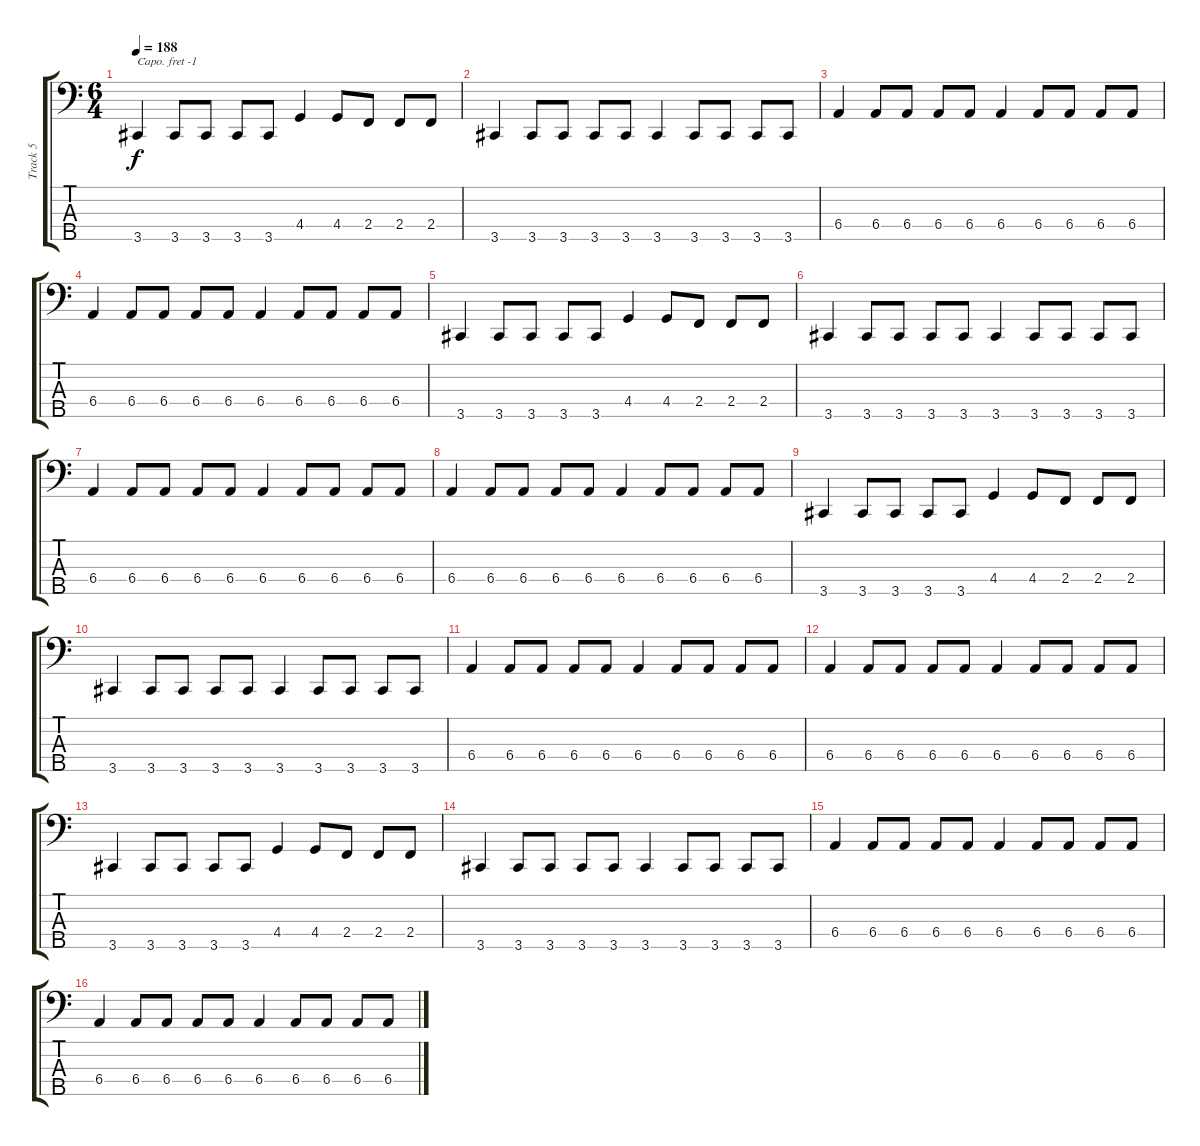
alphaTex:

\track ("Track 5" "Track 5") {instrument electricbassfinger}
\staff {score tabs}
\capo -1
\tuning (G2 D2 A1 E1 B0) {hide}
\ts (6 4)
\tempo 188
\clef f4
\ks c
3.5.4{dy f} 3.5.8 3.5.8 3.5.8 3.5.8 4.4.4 4.4.8 2.4.8 2.4.8 2.4.8 |
3.5.4 3.5.8 3.5.8 3.5.8 3.5.8 3.5.4 3.5.8 3.5.8 3.5.8 3.5.8 |
6.4.4 6.4.8 6.4.8 6.4.8 6.4.8 6.4.4 6.4.8 6.4.8 6.4.8 6.4.8 |
6.4.4 6.4.8 6.4.8 6.4.8 6.4.8 6.4.4 6.4.8 6.4.8 6.4.8 6.4.8 |
3.5.4 3.5.8 3.5.8 3.5.8 3.5.8 4.4.4 4.4.8 2.4.8 2.4.8 2.4.8 |
3.5.4 3.5.8 3.5.8 3.5.8 3.5.8 3.5.4 3.5.8 3.5.8 3.5.8 3.5.8 |
6.4.4 6.4.8 6.4.8 6.4.8 6.4.8 6.4.4 6.4.8 6.4.8 6.4.8 6.4.8 |
6.4.4 6.4.8 6.4.8 6.4.8 6.4.8 6.4.4 6.4.8 6.4.8 6.4.8 6.4.8 |
3.5.4 3.5.8 3.5.8 3.5.8 3.5.8 4.4.4 4.4.8 2.4.8 2.4.8 2.4.8 |
3.5.4 3.5.8 3.5.8 3.5.8 3.5.8 3.5.4 3.5.8 3.5.8 3.5.8 3.5.8 |
6.4.4 6.4.8 6.4.8 6.4.8 6.4.8 6.4.4 6.4.8 6.4.8 6.4.8 6.4.8 |
6.4.4 6.4.8 6.4.8 6.4.8 6.4.8 6.4.4 6.4.8 6.4.8 6.4.8 6.4.8 |
3.5.4 3.5.8 3.5.8 3.5.8 3.5.8 4.4.4 4.4.8 2.4.8 2.4.8 2.4.8 |
3.5.4 3.5.8 3.5.8 3.5.8 3.5.8 3.5.4 3.5.8 3.5.8 3.5.8 3.5.8 |
6.4.4 6.4.8 6.4.8 6.4.8 6.4.8 6.4.4 6.4.8 6.4.8 6.4.8 6.4.8 |
6.4.4 6.4.8 6.4.8 6.4.8 6.4.8 6.4.4 6.4.8 6.4.8 6.4.8 6.4.8
